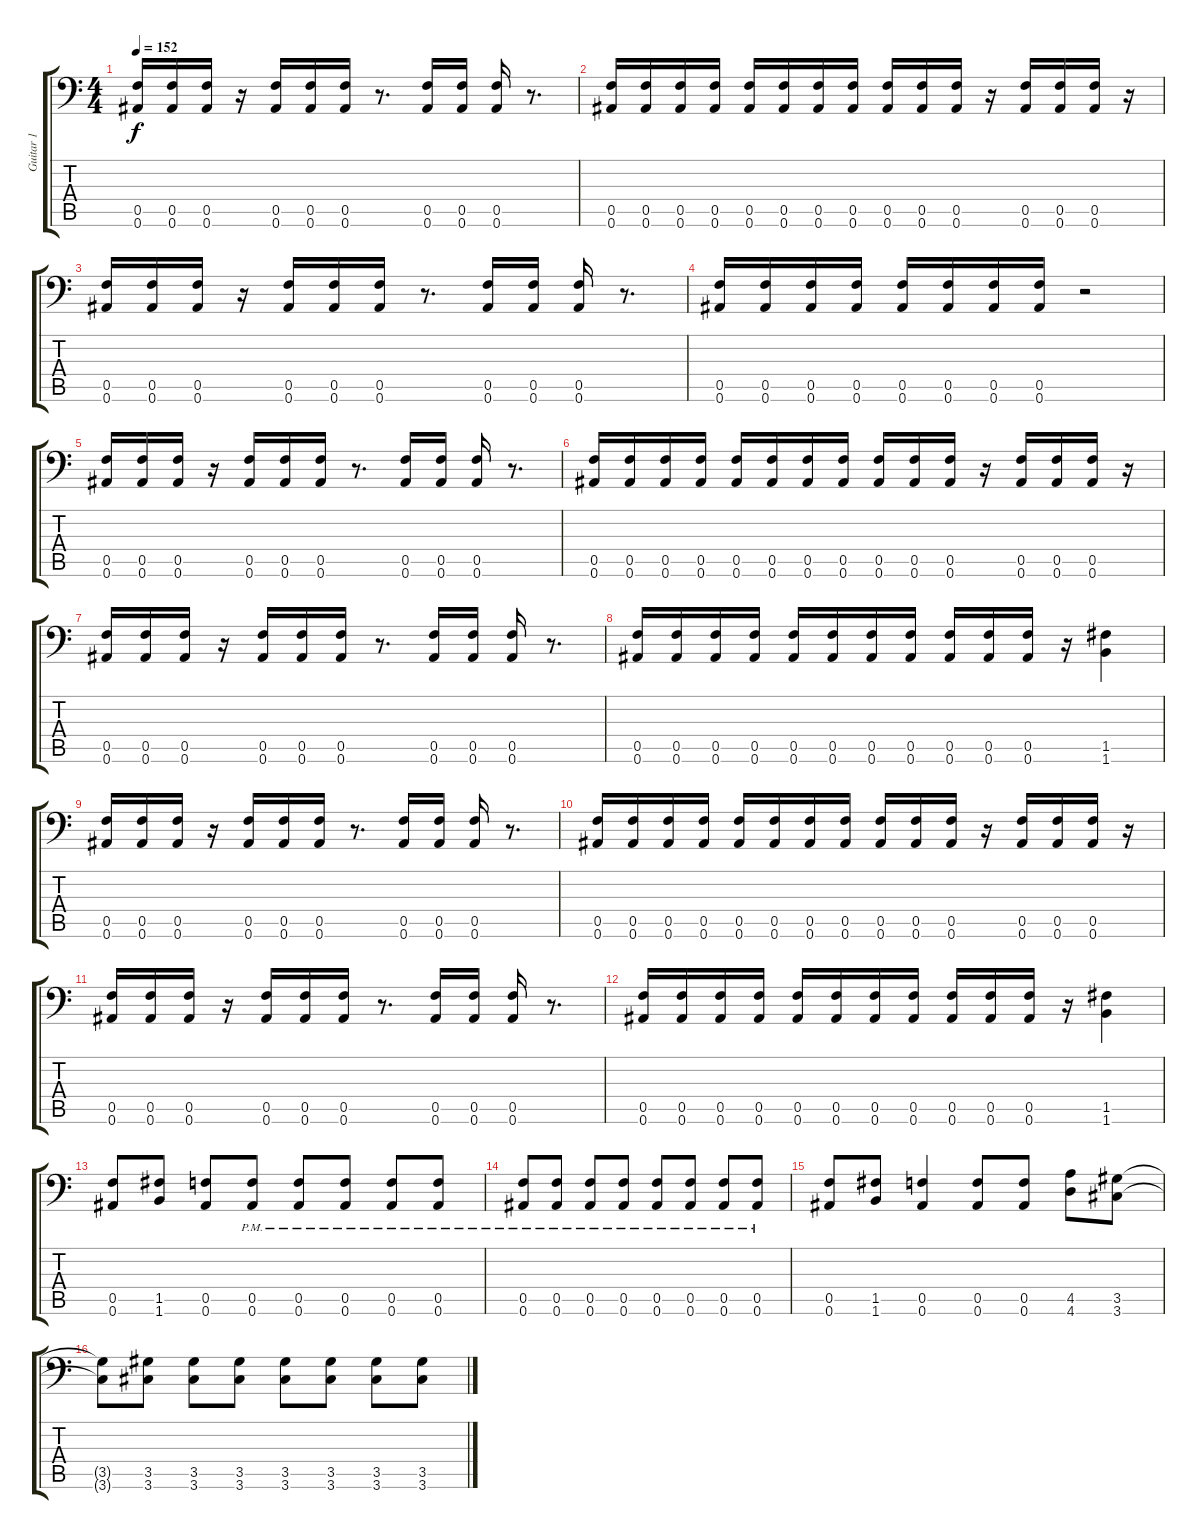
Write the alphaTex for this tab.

\track ("Guitar 1" "Guitar 1") {instrument distortionguitar}
\staff {score tabs}
\tuning (C4 G3 Eb3 Bb2 F2 Bb1) {hide}
\ts (4 4)
\tempo 152
\clef f4
\ks c
(0.5 0.6).16{dy f volume 12} (0.5 0.6).16 (0.5 0.6).16 r.16 (0.5 0.6).16 (0.5 0.6).16 (0.5 0.6).16 r.8{d} (0.5 0.6).16 (0.5 0.6).16 (0.5 0.6).16 r.8{d} |
(0.5 0.6).16 (0.5 0.6).16 (0.5 0.6).16 (0.5 0.6).16 (0.5 0.6).16 (0.5 0.6).16 (0.5 0.6).16 (0.5 0.6).16 (0.5 0.6).16 (0.5 0.6).16 (0.5 0.6).16 r.16 (0.5 0.6).16 (0.5 0.6).16 (0.5 0.6).16 r.16 |
(0.5 0.6).16 (0.5 0.6).16 (0.5 0.6).16 r.16 (0.5 0.6).16 (0.5 0.6).16 (0.5 0.6).16 r.8{d} (0.5 0.6).16 (0.5 0.6).16 (0.5 0.6).16 r.8{d} |
(0.5 0.6).16 (0.5 0.6).16 (0.5 0.6).16 (0.5 0.6).16 (0.5 0.6).16 (0.5 0.6).16 (0.5 0.6).16 (0.5 0.6).16 r.2 |
(0.5 0.6).16 (0.5 0.6).16 (0.5 0.6).16 r.16 (0.5 0.6).16 (0.5 0.6).16 (0.5 0.6).16 r.8{d} (0.5 0.6).16 (0.5 0.6).16 (0.5 0.6).16 r.8{d} |
(0.5 0.6).16 (0.5 0.6).16 (0.5 0.6).16 (0.5 0.6).16 (0.5 0.6).16 (0.5 0.6).16 (0.5 0.6).16 (0.5 0.6).16 (0.5 0.6).16 (0.5 0.6).16 (0.5 0.6).16 r.16 (0.5 0.6).16 (0.5 0.6).16 (0.5 0.6).16 r.16 |
(0.5 0.6).16 (0.5 0.6).16 (0.5 0.6).16 r.16 (0.5 0.6).16 (0.5 0.6).16 (0.5 0.6).16 r.8{d} (0.5 0.6).16 (0.5 0.6).16 (0.5 0.6).16 r.8{d} |
(0.5 0.6).16 (0.5 0.6).16 (0.5 0.6).16 (0.5 0.6).16 (0.5 0.6).16 (0.5 0.6).16 (0.5 0.6).16 (0.5 0.6).16 (0.5 0.6).16 (0.5 0.6).16 (0.5 0.6).16 r.16 (1.5 1.6).4 |
(0.5 0.6).16 (0.5 0.6).16 (0.5 0.6).16 r.16 (0.5 0.6).16 (0.5 0.6).16 (0.5 0.6).16 r.8{d} (0.5 0.6).16 (0.5 0.6).16 (0.5 0.6).16 r.8{d} |
(0.5 0.6).16 (0.5 0.6).16 (0.5 0.6).16 (0.5 0.6).16 (0.5 0.6).16 (0.5 0.6).16 (0.5 0.6).16 (0.5 0.6).16 (0.5 0.6).16 (0.5 0.6).16 (0.5 0.6).16 r.16 (0.5 0.6).16 (0.5 0.6).16 (0.5 0.6).16 r.16 |
(0.5 0.6).16 (0.5 0.6).16 (0.5 0.6).16 r.16 (0.5 0.6).16 (0.5 0.6).16 (0.5 0.6).16 r.8{d} (0.5 0.6).16 (0.5 0.6).16 (0.5 0.6).16 r.8{d} |
(0.5 0.6).16 (0.5 0.6).16 (0.5 0.6).16 (0.5 0.6).16 (0.5 0.6).16 (0.5 0.6).16 (0.5 0.6).16 (0.5 0.6).16 (0.5 0.6).16 (0.5 0.6).16 (0.5 0.6).16 r.16 (1.5 1.6).4 |
(0.5 0.6).8 (1.5 1.6).8 (0.5 0.6).8 (0.5{pm} 0.6{pm}).8 (0.5{pm} 0.6{pm}).8 (0.5{pm} 0.6{pm}).8 (0.5{pm} 0.6{pm}).8 (0.5{pm} 0.6{pm}).8 |
(0.5{pm} 0.6{pm}).8 (0.5{pm} 0.6{pm}).8 (0.5{pm} 0.6{pm}).8 (0.5{pm} 0.6{pm}).8 (0.5{pm} 0.6{pm}).8 (0.5{pm} 0.6{pm}).8 (0.5{pm} 0.6{pm}).8 (0.5{pm} 0.6{pm}).8 |
(0.5 0.6).8 (1.5 1.6).8 (0.5 0.6).4 (0.5 0.6).8 (0.5 0.6).8 (4.5 4.6).8 (3.5 3.6).8 |
(3.5{t} 3.6{t}).8 (3.5 3.6).8 (3.5 3.6).8 (3.5 3.6).8 (3.5 3.6).8 (3.5 3.6).8 (3.5 3.6).8 (3.5 3.6).8
